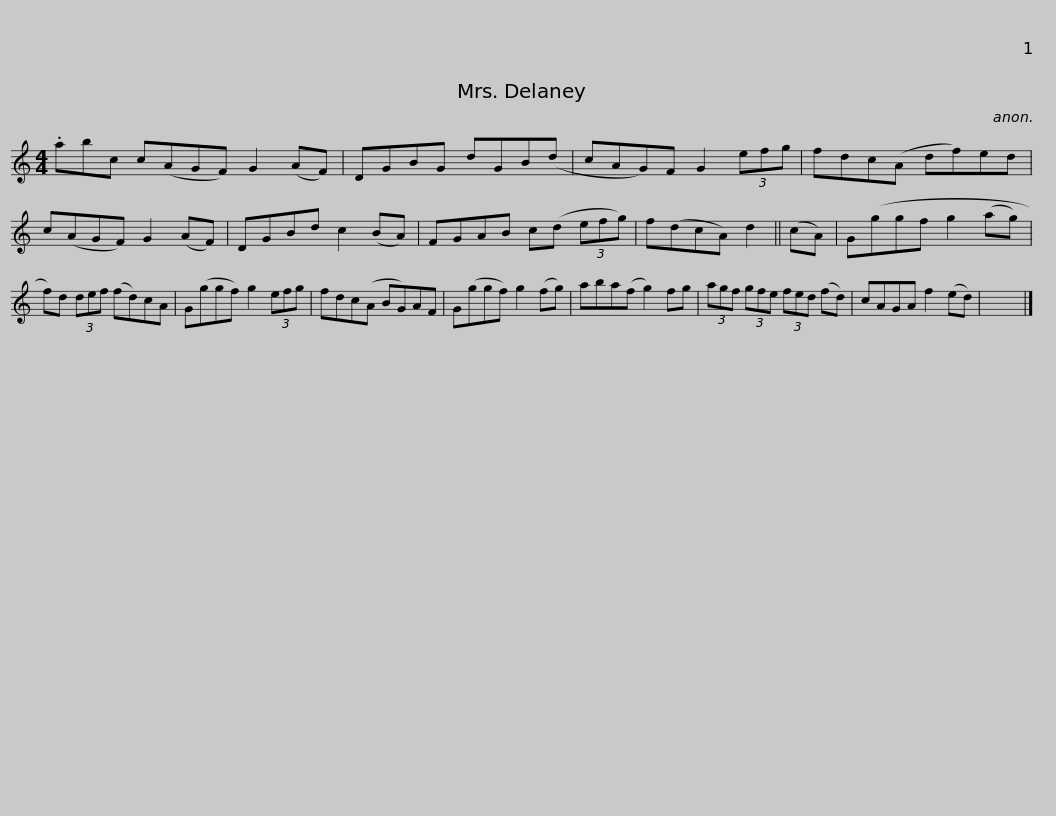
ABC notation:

X:1
L:1/8
M:4/4
I:linebreak $
K:C
V:1 treble
V:1
 .abc c(AGF) G2 (AF) | DGBG dGB(d | cAG)F G2 (3efg | fdc(A df)ed | c(AGF) G2 (AF) |$ %5
 DGBd c2 (BA) | FGAB c(d (3efg) | f(dcA) d2 || (cA) | G(ggf g2 (ag) | %10
 f)d (3def (fd)cA |$ G(ggf) g2 (3efg | fdc(A BG)AF | G(ggf) g2 (fg) | aba(f g2) fg | %15
 (3agf (3gfe (3fed (fd) |$ cAGA f2 (ed) | x8 |] %18
